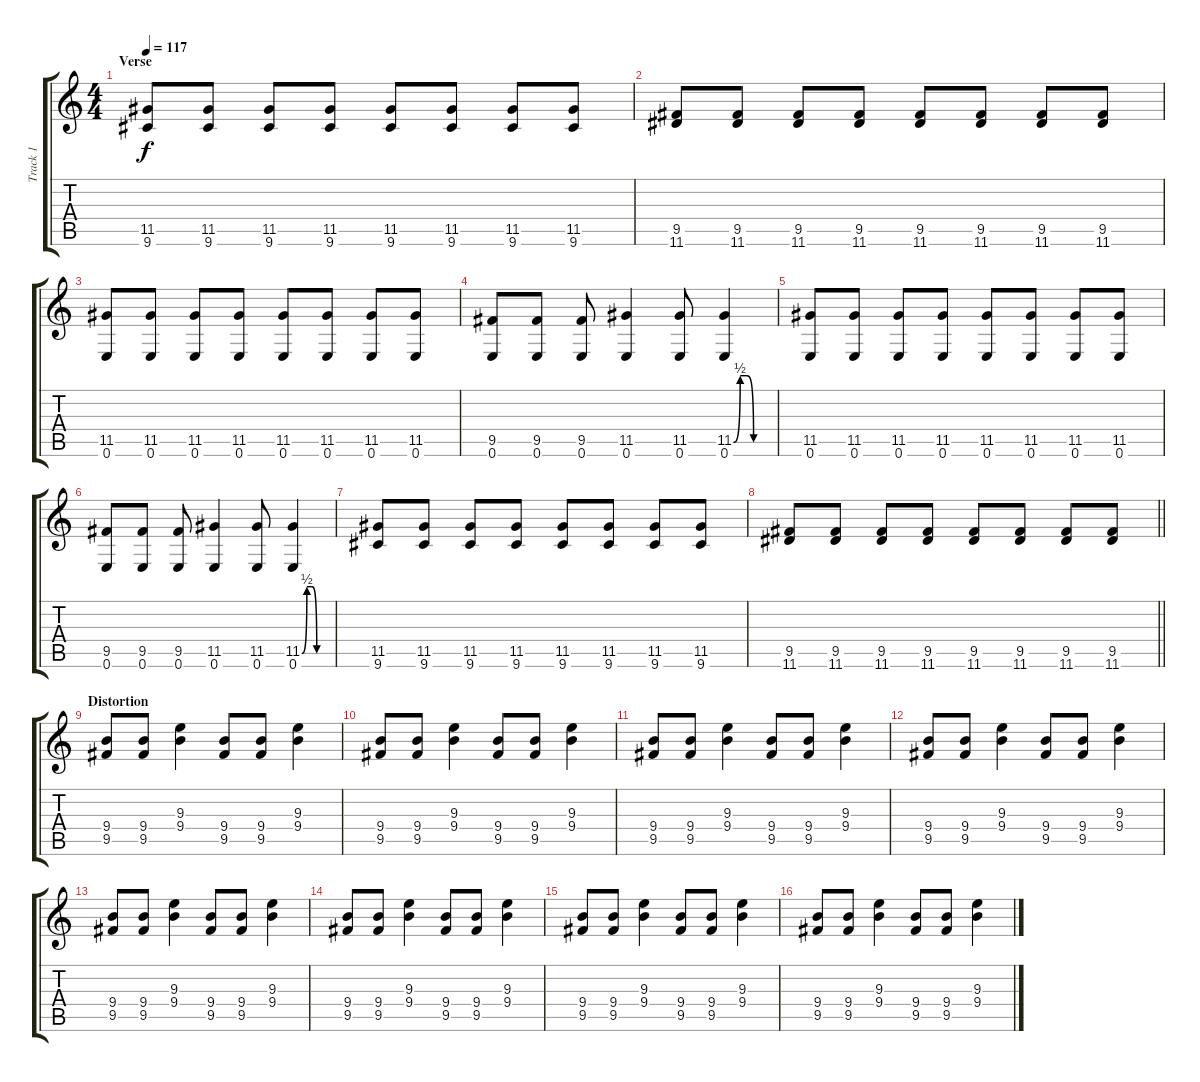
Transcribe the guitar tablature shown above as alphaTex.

\track ("Track 1" "Track 1") {instrument electricguitarmuted}
\staff {score tabs}
\tuning (E4 B3 G3 D3 A2 E2) {hide}
\ts (4 4)
\section ("" "Verse")
\tempo 117
\clef g2
\ks c
(11.5 9.6).8{dy f} (11.5 9.6).8 (11.5 9.6).8 (11.5 9.6).8 (11.5 9.6).8 (11.5 9.6).8 (11.5 9.6).8 (11.5 9.6).8 |
(9.5 11.6).8 (9.5 11.6).8 (9.5 11.6).8 (9.5 11.6).8 (9.5 11.6).8 (9.5 11.6).8 (9.5 11.6).8 (9.5 11.6).8 |
(11.5 0.6).8 (11.5 0.6).8 (11.5 0.6).8 (11.5 0.6).8 (11.5 0.6).8 (11.5 0.6).8 (11.5 0.6).8 (11.5 0.6).8 |
(9.5 0.6).8 (9.5 0.6).8 (9.5 0.6).8 (11.5 0.6).4 (11.5 0.6).8 (11.5{be (custom 0 0 10 2 20 2 30 0 60 0)} 0.6).4 |
(11.5 0.6).8 (11.5 0.6).8 (11.5 0.6).8 (11.5 0.6).8 (11.5 0.6).8 (11.5 0.6).8 (11.5 0.6).8 (11.5 0.6).8 |
(9.5 0.6).8 (9.5 0.6).8 (9.5 0.6).8 (11.5 0.6).4 (11.5 0.6).8 (11.5{be (custom 0 0 10 2 20 2 30 0 60 0)} 0.6).4 |
(11.5 9.6).8 (11.5 9.6).8 (11.5 9.6).8 (11.5 9.6).8 (11.5 9.6).8 (11.5 9.6).8 (11.5 9.6).8 (11.5 9.6).8 |
\barLineRight lightlight
(9.5 11.6).8 (9.5 11.6).8 (9.5 11.6).8 (9.5 11.6).8 (9.5 11.6).8 (9.5 11.6).8 (9.5 11.6).8 (9.5 11.6).8 |
\section ("" "Distortion")
(9.4 9.5).8{instrument overdrivenguitar} (9.4 9.5).8 (9.3 9.4).4 (9.4 9.5).8 (9.4 9.5).8 (9.3 9.4).4 |
(9.4 9.5).8 (9.4 9.5).8 (9.3 9.4).4 (9.4 9.5).8 (9.4 9.5).8 (9.3 9.4).4 |
(9.4 9.5).8 (9.4 9.5).8 (9.3 9.4).4 (9.4 9.5).8 (9.4 9.5).8 (9.3 9.4).4 |
(9.4 9.5).8 (9.4 9.5).8 (9.3 9.4).4 (9.4 9.5).8 (9.4 9.5).8 (9.3 9.4).4 |
(9.4 9.5).8 (9.4 9.5).8 (9.3 9.4).4 (9.4 9.5).8 (9.4 9.5).8 (9.3 9.4).4 |
(9.4 9.5).8 (9.4 9.5).8 (9.3 9.4).4 (9.4 9.5).8 (9.4 9.5).8 (9.3 9.4).4 |
(9.4 9.5).8 (9.4 9.5).8 (9.3 9.4).4 (9.4 9.5).8 (9.4 9.5).8 (9.3 9.4).4 |
(9.4 9.5).8 (9.4 9.5).8 (9.3 9.4).4 (9.4 9.5).8 (9.4 9.5).8 (9.3 9.4).4
